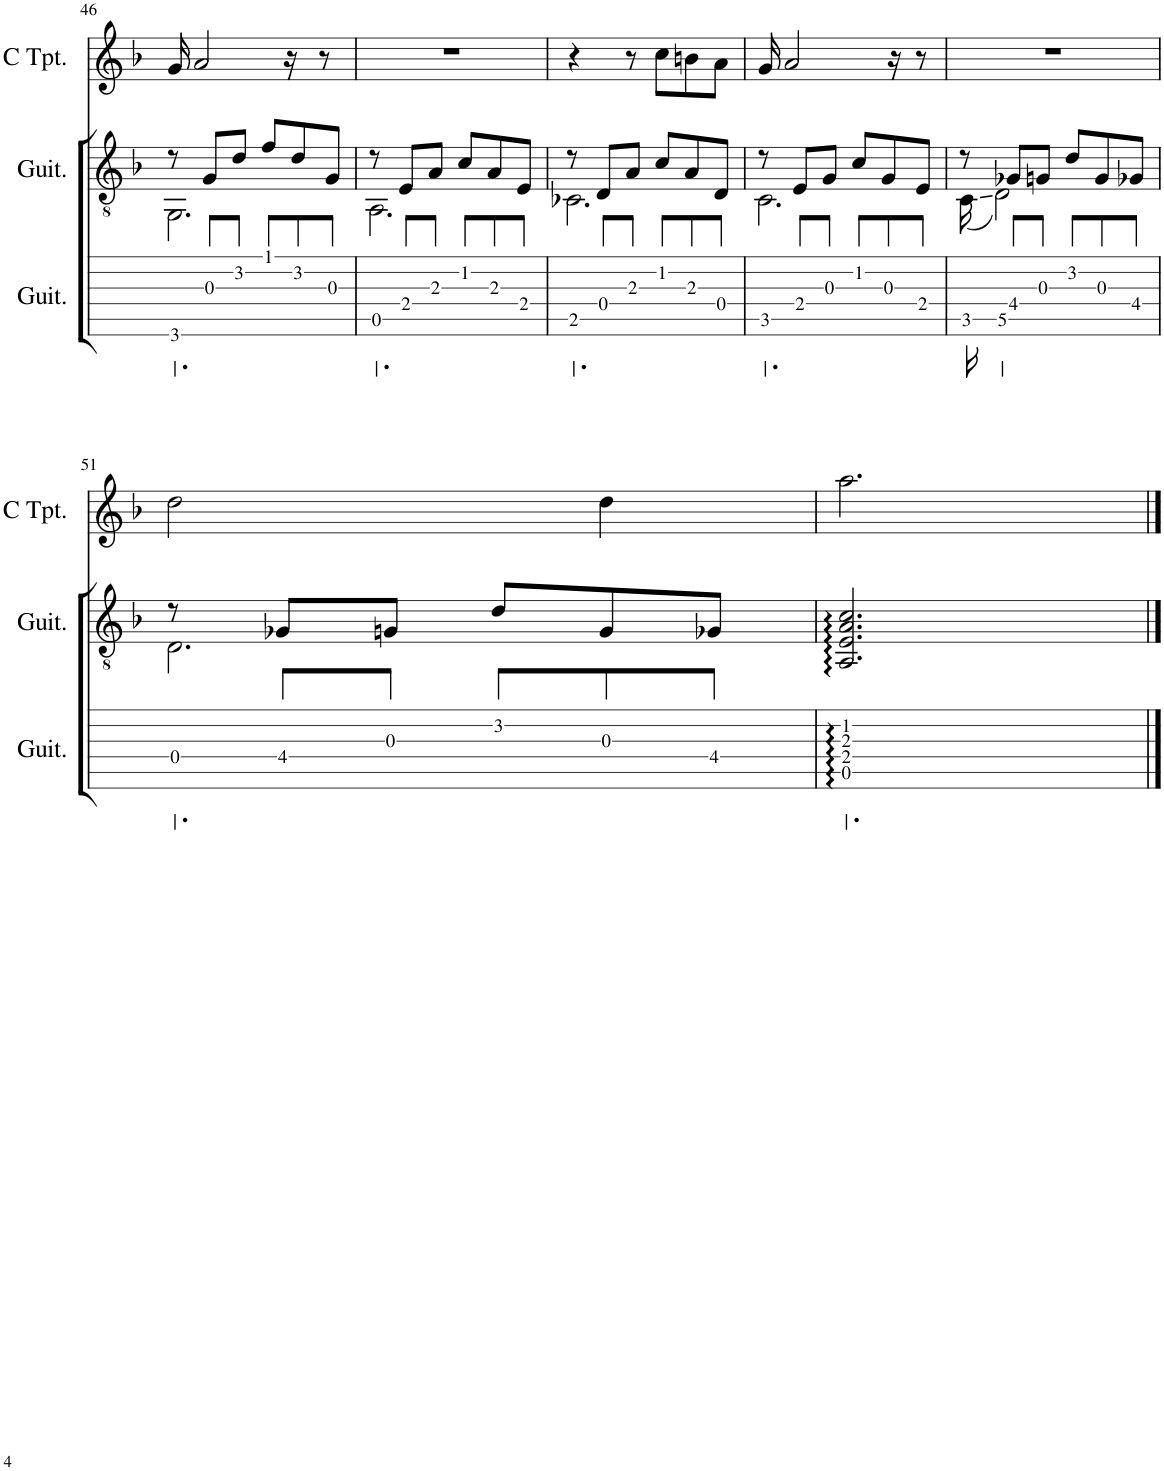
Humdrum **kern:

**kern	**kern	**kern
*part3	*part2	*part1
*staff3	*staff2	*staff1
*I"Classical Guitar	*I"Classical Guitar	*I"C Trumpet
*I'Guit.	*I'Guit.	*I'C Tpt.
!!LO:PB:g=z
*	*clefGv2	*clefG2
*k[b-]	*k[b-]	*k[b-]
*M6/8	*M6/8	*M6/8
=46	=46	=46
*^	*^	*
8r	2.GG\	8r	2.GG\	16g/
.	.	.	.	2a/
8G/L	.	8G/L	.	.
8d/J	.	8d/J	.	.
8f/L	.	8f/L	.	.
8d/	.	8d/	.	.
.	.	.	.	16r
8G/J	.	8G/J	.	8r
=47	=47	=47	=47	=47
8r	2.AA\	8r	2.AA\	2.r
8E/L	.	8E/L	.	.
8A/J	.	8A/J	.	.
8c/L	.	8c/L	.	.
8A/	.	8A/	.	.
8E/J	.	8E/J	.	.
=48	=48	=48	=48	=48
!	!LO:N:vis=2	!	!LO:N:vis=2.	!
8r	8%5C-X\	8r	8%5C-X\	4r
8D/L	.	8D/L	.	.
8A/J	.	8A/J	.	8r
8c/L	.	8c/L	.	8cc\L
8A/	.	8A/	.	8bn\
8D/J	8ryy	8D/J	8ryy	8a\J
=49	=49	=49	=49	=49
!	!LO:N:vis=2	!	!LO:N:vis=2.	!
8r	8%5C\	8r	8%5C\	16g/
.	.	.	.	2a/
8E/L	.	8E/L	.	.
8G/J	.	8G/J	.	.
8c/L	.	8c/L	.	.
8G/	.	8G/	.	.
.	.	.	.	16r
8E/J	8ryy	8E/J	8ryy	8r
=50	=50	=50	=50	=50
8r	16C\	8r	(16C\	2.r
.	2D\	.	2D\)	.
8G-X/L	.	8G-X/L	.	.
8Gn/J	.	8Gn/J	.	.
8d/L	.	8d/L	.	.
8G/	.	8G/	.	.
.	16r	.	8.ryy	.
8G-X/J	8ryy	8G-X/J	.	.
!!LO:LB:g=z
=51	=51	=51	=51	=51
8r	2.D\	8r	2.D\	2dd\
8G-X/L	.	8G-X/L	.	.
8Gn/J	.	8Gn/J	.	.
8d/L	.	8d/L	.	.
8G/	.	8G/	.	4dd\
8G-X/J	.	8G-X/J	.	.
*v	*v	*	*	*
*	*v	*v	*
=52	=52	=52
2.AA\:: 2.E\:: 2.A\:: 2.c\::	2.AA/:: 2.E/:: 2.A/:: 2.c/::	2.aa\
==	==	==
*-	*-	*-
